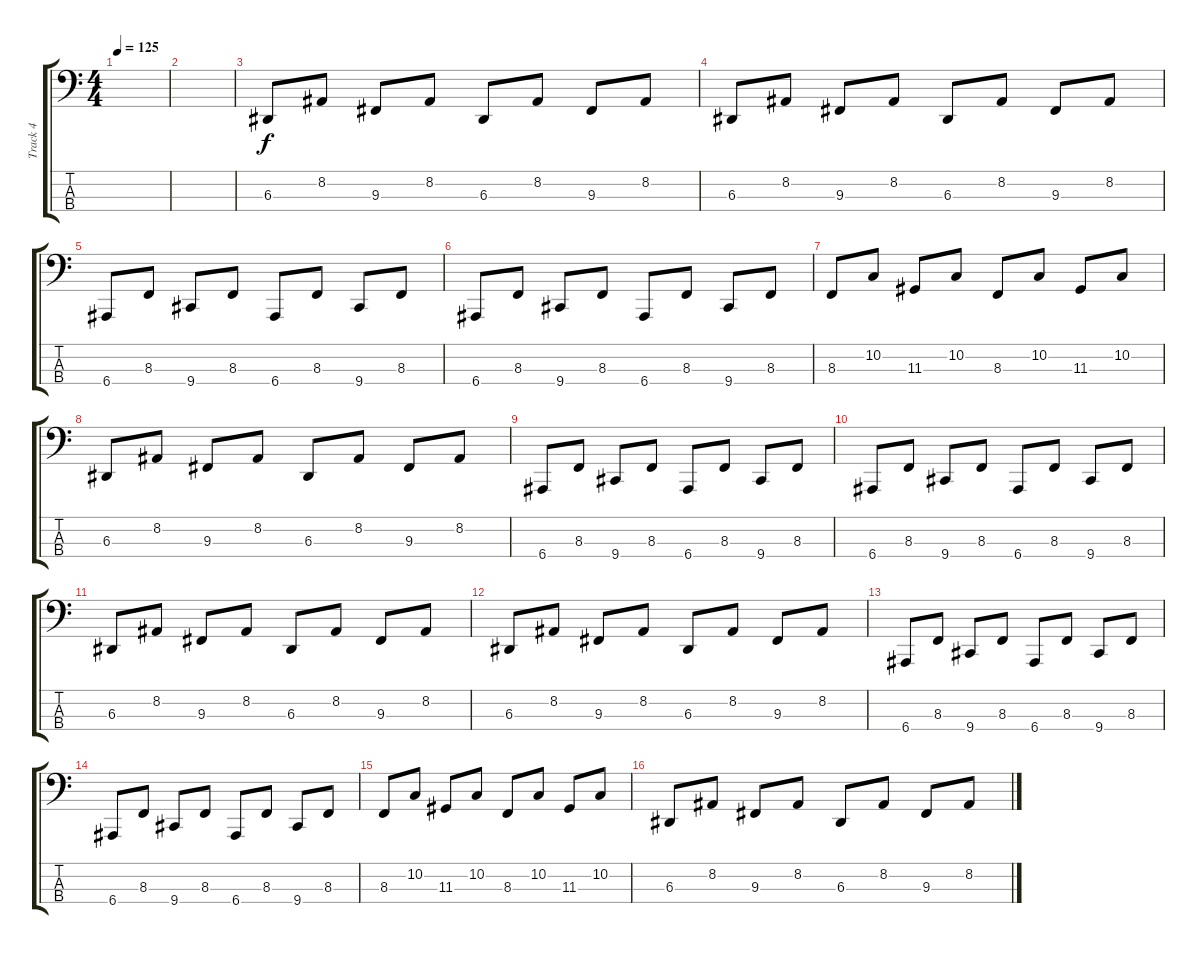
\track ("Track 4" "Track 4") {instrument voiceoohs}
\staff {score tabs}
\tuning (G2 D2 A1 E1) {hide}
\ts (4 4)
\tempo 125
\clef f4
\ks c
|
|
6.3.8{volume 0} 8.2.8 9.3.8 8.2.8 6.3.8 8.2.8 9.3.8 8.2.8 |
6.3.8 8.2.8 9.3.8 8.2.8 6.3.8 8.2.8 9.3.8 8.2.8 |
6.4.8 8.3.8 9.4.8 8.3.8 6.4.8 8.3.8 9.4.8 8.3.8 |
6.4.8{volume 13} 8.3.8 9.4.8 8.3.8 6.4.8 8.3.8 9.4.8 8.3.8 |
8.3.8 10.2.8 11.3.8 10.2.8 8.3.8 10.2.8 11.3.8 10.2.8 |
6.3.8 8.2.8 9.3.8 8.2.8 6.3.8 8.2.8 9.3.8 8.2.8 |
6.4.8 8.3.8 9.4.8 8.3.8 6.4.8 8.3.8 9.4.8 8.3.8 |
6.4.8 8.3.8 9.4.8 8.3.8 6.4.8 8.3.8 9.4.8 8.3.8 |
6.3.8 8.2.8 9.3.8 8.2.8 6.3.8 8.2.8 9.3.8 8.2.8 |
6.3.8 8.2.8 9.3.8 8.2.8 6.3.8 8.2.8 9.3.8 8.2.8 |
6.4.8 8.3.8 9.4.8 8.3.8 6.4.8 8.3.8 9.4.8 8.3.8 |
6.4.8 8.3.8 9.4.8 8.3.8 6.4.8 8.3.8 9.4.8 8.3.8 |
8.3.8 10.2.8 11.3.8 10.2.8 8.3.8 10.2.8 11.3.8 10.2.8 |
6.3.8 8.2.8 9.3.8 8.2.8 6.3.8 8.2.8 9.3.8 8.2.8
